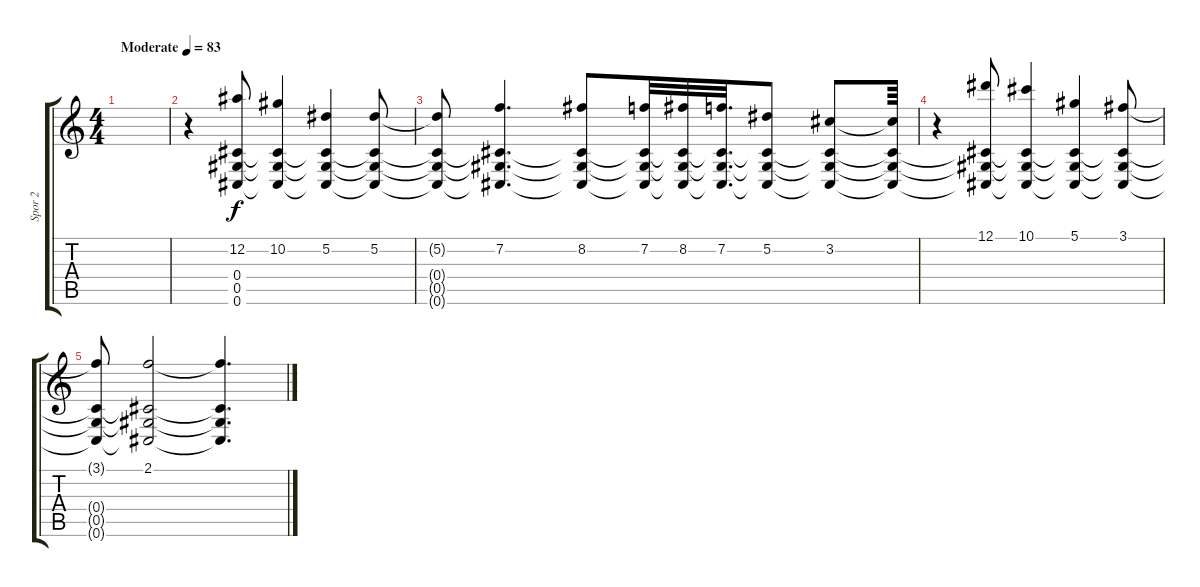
\track ("Spor 2" "Spor 2") {instrument electricguitarclean}
\staff {score tabs}
\tuning (Eb4 Bb3 Gb3 Db3 Ab2 Db2) {hide}
\ts (4 4)
\tempo (83 "Moderate")
\clef g2
\ks c
|
r.4 (12.2 0.4 0.5 0.6).8 (10.2 0.4{t} 0.5{t} 0.6{t}).4 (5.2 0.4{t} 0.5{t} 0.6{t}).4 (5.2 0.4{t} 0.5{t} 0.6{t}).8 |
(5.2{t} 0.4{t} 0.5{t} 0.6{t}).8 (7.2 0.4{t} 0.5{t} 0.6{t}).4{d} (8.2 0.4{t} 0.5{t} 0.6{t}).8 (7.2 0.4{t} 0.5{t} 0.6{t}).32 (8.2 0.4{t} 0.5{t} 0.6{t}).32 (7.2 0.4{t} 0.5{t} 0.6{t}).32{d} (5.2 0.4{t} 0.5{t} 0.6{t}).8 (3.2 0.4{t} 0.5{t} 0.6{t}).8 (3.2{t} 0.4{t} 0.5{t} 0.6{t}).64 |
r.4 (12.1 0.4{t} 0.5{t} 0.6{t}).8 (10.1 0.4{t} 0.5{t} 0.6{t}).4 (5.1 0.4{t} 0.5{t} 0.6{t}).4 (3.1 0.4{t} 0.5{t} 0.6{t}).8 |
(3.1{t} 0.4{t} 0.5{t} 0.6{t}).8 (2.1 0.4{t} 0.5{t} 0.6{t}).2 (2.1{t} 0.4{t} 0.5{t} 0.6{t}).4{d}
